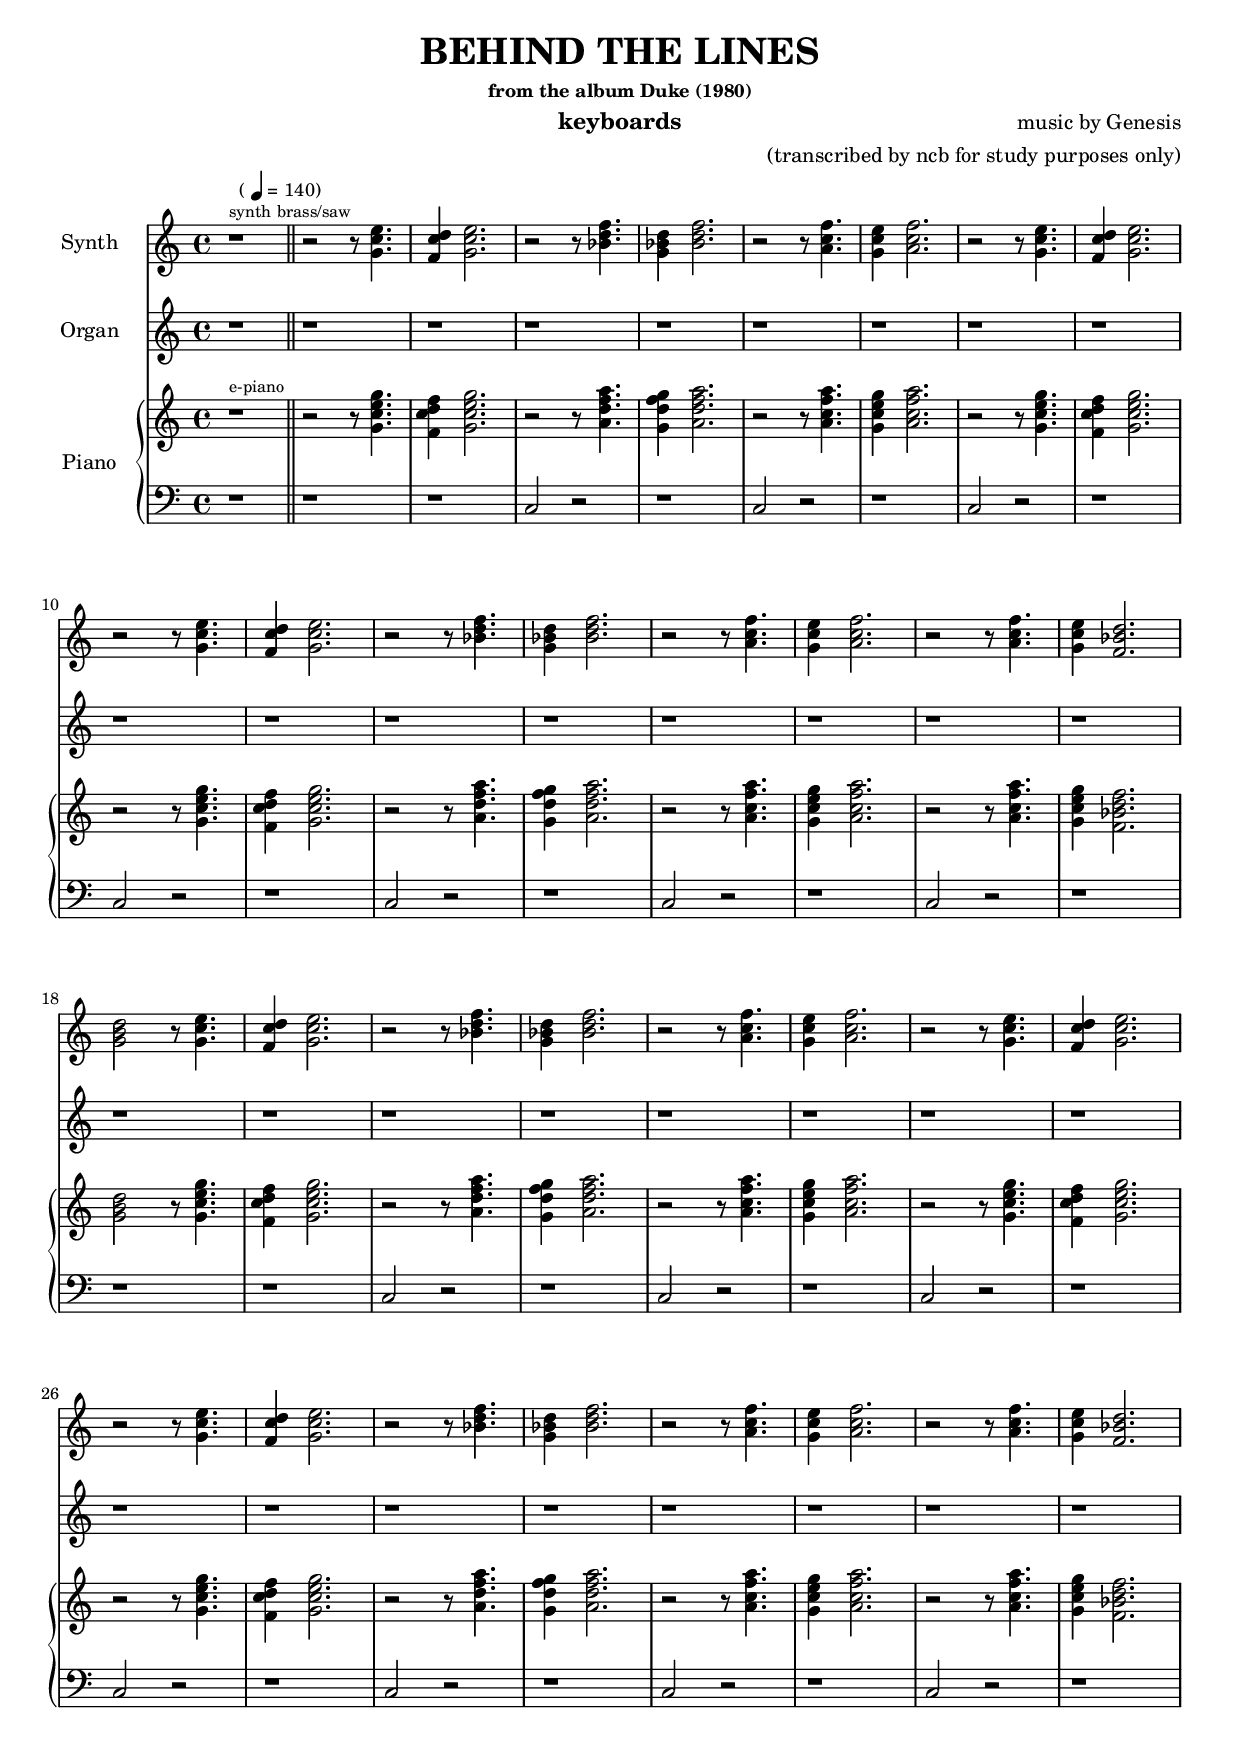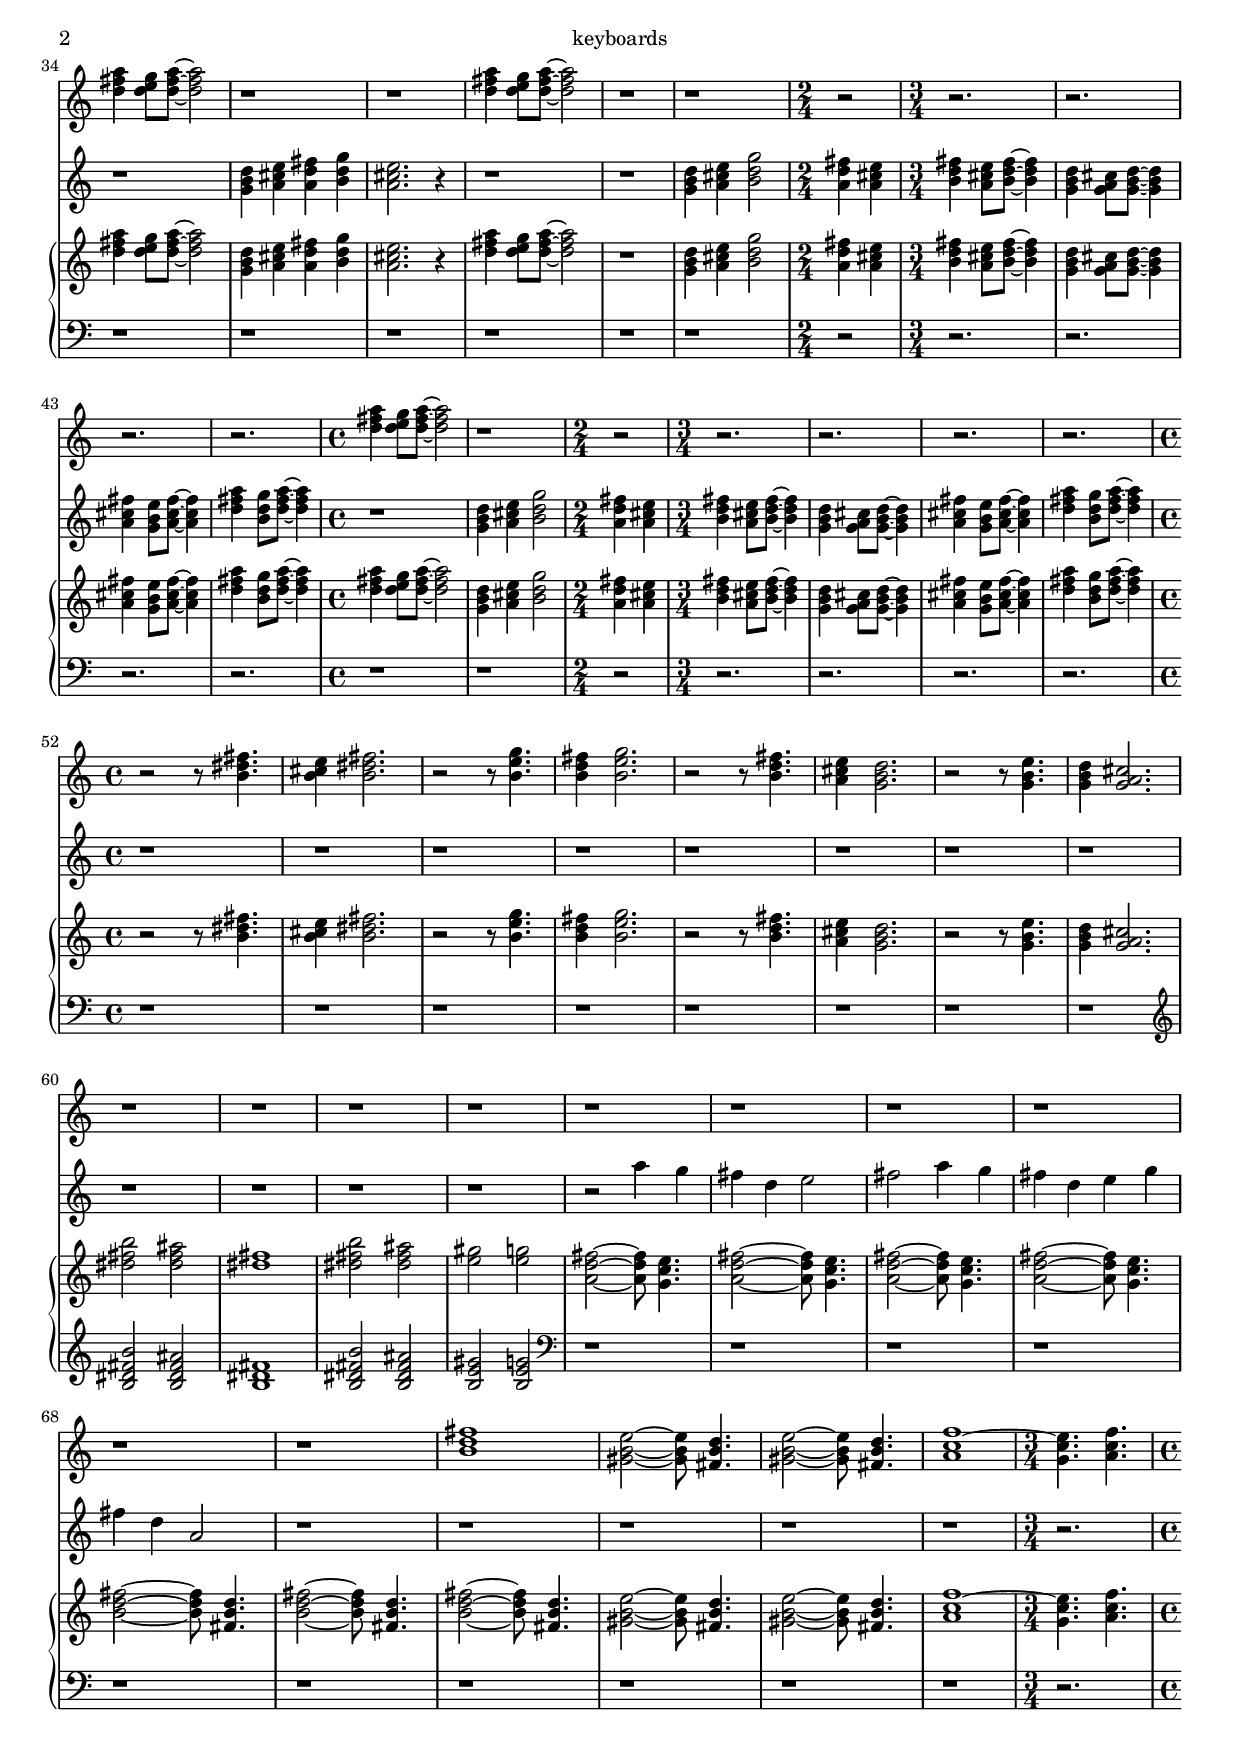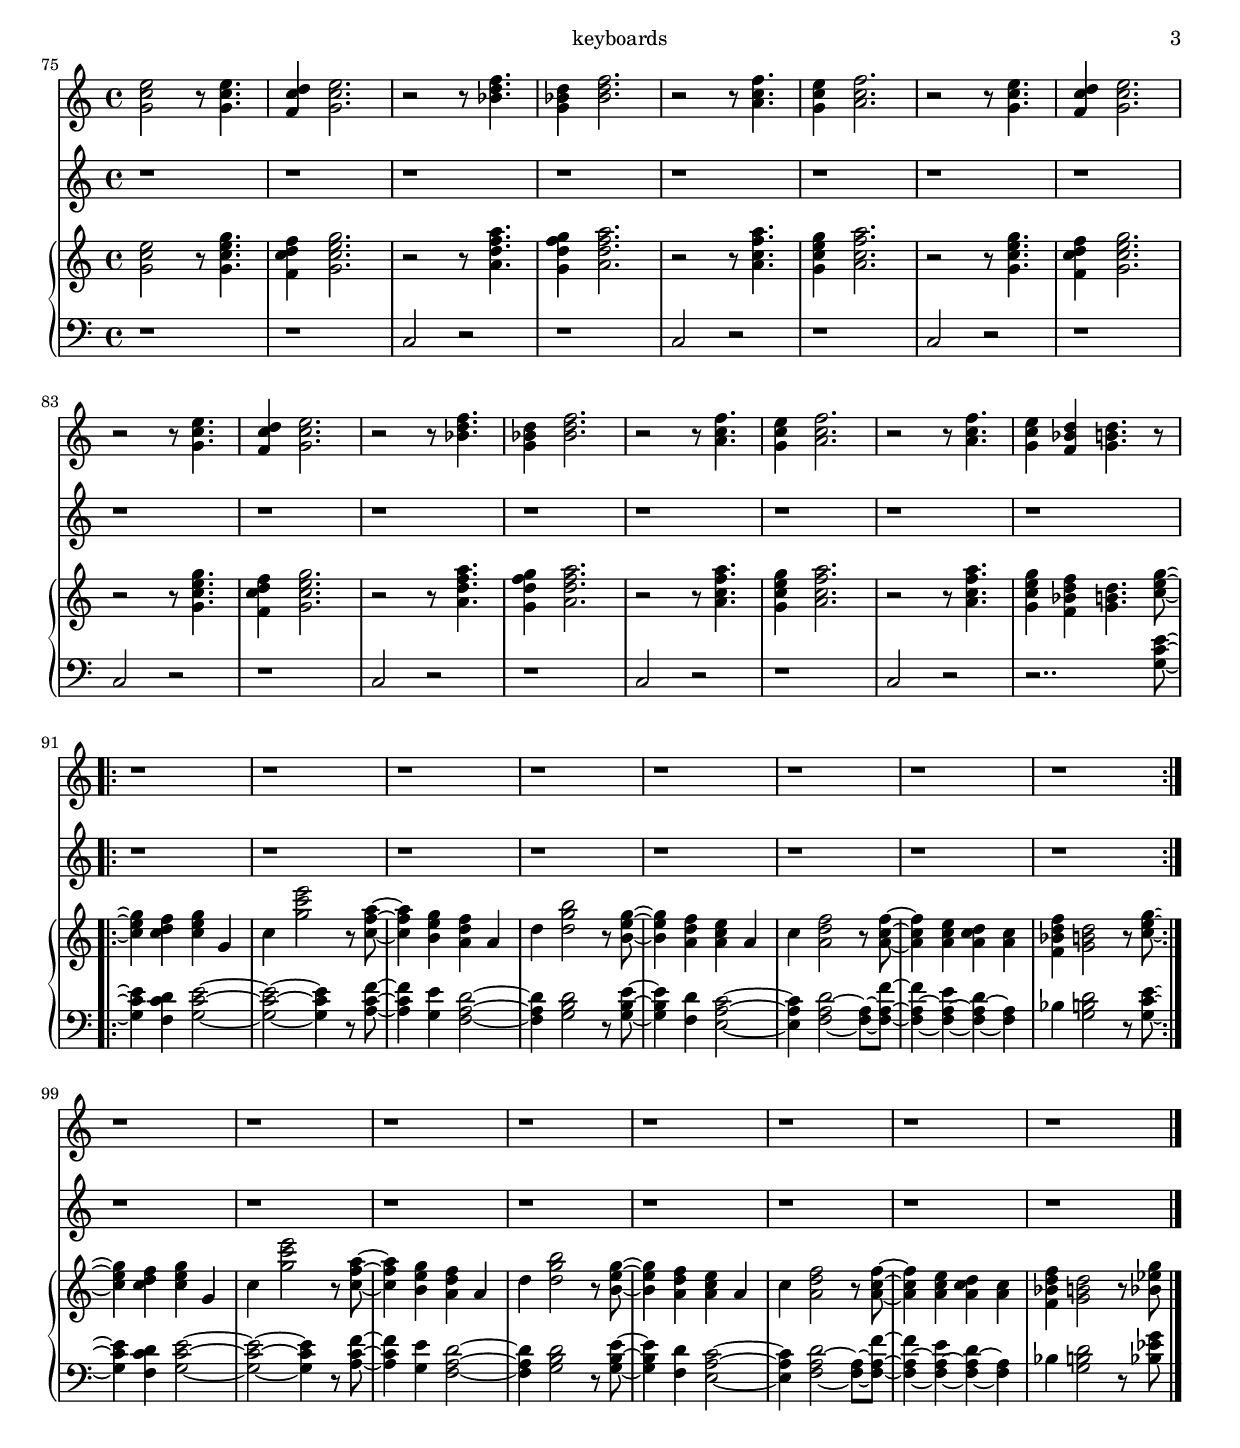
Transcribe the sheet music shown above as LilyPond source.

\version "2.12.3"
#(ly:set-option 'delete-intermediate-files #t)


% -----------------------------------------------------------------------------------------------------------------------
% -----------------------------------------------------------------------------------------------------------------------
%                                                      INTRO
% -----------------------------------------------------------------------------------------------------------------------
% -----------------------------------------------------------------------------------------------------------------------
synthIntroA = \relative c'' {
    r2								r8	<g c e>4.
	<f c' d>4			<g c e>2.

    r2								r8	<bes d f>4.
	<g bes d>4			<bes d f>2.
	
    r2								r8	<a c f>4.
	<g c e>4			<a c f>2.

    r2								r8	<g c e>4.
	<f c' d>4			<g c e>2.
}
pianoUpperIntroA = \relative c'' {
    r2								r8	<g c e g>4.
	<f c' d f>4			<g c e g>2.

    r2								r8	<a d f a>4.
	<g d' f g>4			<a d f a>2.
	
    r2								r8	<a c f a>4.
	<g c e g>4			<a c f a>2.

    r2								r8	<g c e g>4.
	<f c' d f>4			<g c e g>2.
}
pianoLowerIntroA = \relative c {
    r1	r1			c2 r2	r1			c2 r2	r1			c2 r2	r1
}

synthIntroB = \relative c'' {
    r2								r8	<g c e>4.
	<f c' d>4			<g c e>2.

    r2								r8	<bes d f>4.
	<g bes d>4			<bes d f>2.
	
    r2								r8	<a c f>4.
	<g c e>4			<a c f>2.

    r2								r8	<a c f>4.
	<g c e>4			<f bes d>2.
}
pianoUpperIntroB = \relative c'' {
    r2								r8	<g c e g>4.
	<f c' d f>4			<g c e g>2.

    r2								r8	<a d f a>4.
	<g d' f g>4			<a d f a>2.
	
    r2								r8	<a c f a>4.
	<g c e g>4			<a c f a>2.

    r2								r8	<a c f a>4.
	<g c e g>4			<f bes d f>2.
}
pianoLowerIntroB = \relative c {
    c2 r2	r1			c2 r2	r1			c2 r2	r1			c2 r2	r1
}

synthIntroC = \relative c'' {
    <g b d>2						r8	<g c e>4.
	<f c' d>4			<g c e>2.

    r2								r8	<bes d f>4.
	<g bes d>4			<bes d f>2.
	
    r2								r8	<a c f>4.
	<g c e>4			<a c f>2.

    r2								r8	<g c e>4.
	<f c' d>4			<g c e>2.
}
pianoUpperIntroC = \relative c'' {
    <g b d>2						r8	<g c e g>4.
	<f c' d f>4			<g c e g>2.

    r2								r8	<a d f a>4.
	<g d' f g>4			<a d f a>2.
	
    r2								r8	<a c f a>4.
	<g c e g>4			<a c f a>2.

    r2								r8	<g c e g>4.
	<f c' d f>4			<g c e g>2.
}

synthIntroBridgeA = \relative c'' {
    <d fis a>4		<d e g>8	<d fis a>8~	<d fis a>2
	r1
	r1

	<d fis a>4		<d e g>8	<d fis a>8~	<d fis a>2
	r1
	r1
	\time 2/4
	r2

	\time 3/4
	r2. r2. r2. r2.

	\time 4/4
	<d fis a>4		<d e g>8	<d fis a>8~	<d fis a>2

	r1
	\time 2/4
	r2

	\time 3/4
	r2. r2. r2. r2.
}
pianoUpperIntroBridgeA = \relative c'' {
    <d fis a>4		<d e g>8	<d fis a>8~	<d fis a>2
	<g, b d>4	<a cis e>4	<a d fis>4	<b d g>4
	<a cis e>2. r4

	<d fis a>4		<d e g>8	<d fis a>8~	<d fis a>2
	r1
	<g, b d>4	<a cis e>4		<b d g>2
	\time 2/4
	<a d fis>4	<a cis e>4

	\time 3/4
	<b d fis>4		<a cis e>8	<b d fis>8~	<b d fis>4
	<g b d>4		<g a cis>8	<g b d>8~	<g b d>4
	<a cis fis>4	<g b e>8	<a cis fis>8~	<a cis fis>4
	<d fis a>4		<b d g>8	<d fis a>8~	<d fis a>4

	\time 4/4
	<d fis a>4		<d e g>8	<d fis a>8~	<d fis a>2

	<g, b d>4	<a cis e>4		<b d g>2
	\time 2/4
	<a d fis>4	<a cis e>4

	\time 3/4
	<b d fis>4		<a cis e>8	<b d fis>8~	<b d fis>4
	<g b d>4		<g a cis>8	<g b d>8~	<g b d>4
	<a cis fis>4	<g b e>8	<a cis fis>8~	<a cis fis>4
	<d fis a>4		<b d g>8	<d fis a>8~	<d fis a>4
}

organIntroBridgeA = \relative c''' {
    r1
	<g, b d>4	<a cis e>4	<a d fis>4	<b d g>4
	<a cis e>2. r4

	r1
	r1
	<g b d>4	<a cis e>4		<b d g>2
	\time 2/4
	<a d fis>4	<a cis e>4

	\time 3/4
	<b d fis>4		<a cis e>8	<b d fis>8~	<b d fis>4
	<g b d>4		<g a cis>8	<g b d>8~	<g b d>4
	<a cis fis>4	<g b e>8	<a cis fis>8~	<a cis fis>4
	<d fis a>4		<b d g>8	<d fis a>8~	<d fis a>4

	\time 4/4
	r1

	<g, b d>4	<a cis e>4		<b d g>2
	\time 2/4
	<a d fis>4	<a cis e>4

	\time 3/4
	<b d fis>4		<a cis e>8	<b d fis>8~	<b d fis>4
	<g b d>4		<g a cis>8	<g b d>8~	<g b d>4
	<a cis fis>4	<g b e>8	<a cis fis>8~	<a cis fis>4
	<d fis a>4		<b d g>8	<d fis a>8~	<d fis a>4
}

synthIntroBridgeB = \relative c'' {
    \time 4/4
    r2								r8	<b dis fis>4.
	<b cis e>4			<b dis fis>2.

    r2								r8	<b e g>4.
	<b d fis>4			<b e g>2.

	r2								r8	<b d fis>4.
	<a cis e>4			<g b d>2.

    r2								r8	<g b e>4.
	<g b d>4			<g a cis>2.
}
pianoUpperIntroBridgeB = \relative c'' {
    \time 4/4
    r2								r8	<b dis fis>4.
	<b cis e>4			<b dis fis>2.

    r2								r8	<b e g>4.
	<b d fis>4			<b e g>2.

	r2								r8	<b d fis>4.
	<a cis e>4			<g b d>2.

    r2								r8	<g b e>4.
	<g b d>4			<g a cis>2.
}
pianoLowerIntroBridgeB = \relative c'' {
    \time 4/4
    r1 r1 r1 r1 r1 r1 r1 r1
}

synthIntroBridgeC = \relative c'' {
    r1 r1 r1 r1
}
pianoUpperIntroBridgeC = \relative c'' {
    <dis fis b>2		<dis fis ais>2
	<dis fis>1

    <dis fis b>2		<dis fis ais>2
    <e gis>2			<e g>2
}
pianoLowerIntroBridgeC = \relative c' {
    \clef violin
    <b dis fis b>2		<b dis fis ais>2
	<b dis fis>1

    <b dis fis b>2		<b dis fis ais>2
    <b e gis>2			<b e g>2
	\clef bass
}

synthIntroBridgeD = \relative c'' {
    r1 r1 r1 r1 r1 r1

	<b d fis>1

	<gis b e>2~ <gis b e>8		<fis b d>4.
	<gis b e>2~ <gis b e>8		<fis b d>4.

	<a c f>1~ \time 3/4 <g c e>4. <a c f>4. \time 4/4
}
organIntroBridgeD = \relative c'' {
    r2 a'4 g 									
	fis d e2
	fis2 a4 g
	fis d e g

	fis d a2 r1
	r1

    r1 r1
	r1 \time 3/4 r2. \time 4/4
}
pianoUpperIntroBridgeD = \relative c'' {
    <a d fis>2~ <a d fis>8		<g c e>4.
	<a d fis>2~ <a d fis>8		<g c e>4.
	<a d fis>2~ <a d fis>8		<g c e>4.
	<a d fis>2~ <a d fis>8		<g c e>4.

	<b d fis>2~ <b d fis>8		<fis b d>4.
	<b d fis>2~ <b d fis>8		<fis b d>4.
	<b d fis>2~ <b d fis>8		<fis b d>4.

	<gis b e>2~ <gis b e>8		<fis b d>4.
	<gis b e>2~ <gis b e>8		<fis b d>4.

	<a c f>1~ \time 3/4 <g c e>4. <a c f>4. \time 4/4
}
pianoLowerIntroBridgeD = \relative c'' {
    r1 r1 r1 r1 r1 r1 r1 r1 r1 r1 \time 3/4 r2. \time 4/4
}

synthIntroBridgeE = \relative c'' {
    <g c e>2						r8	<g c e>4.
	<f c' d>4			<g c e>2.

    r2								r8	<bes d f>4.
	<g bes d>4			<bes d f>2.
	
    r2								r8	<a c f>4.
	<g c e>4			<a c f>2.

    r2								r8	<g c e>4.
	<f c' d>4			<g c e>2.
}
pianoUpperIntroBridgeE = \relative c'' {
    <g c e>2						r8	<g c e g>4.
	<f c' d f>4			<g c e g>2.

    r2								r8	<a d f a>4.
	<g d' f g>4			<a d f a>2.
	
    r2								r8	<a c f a>4.
	<g c e g>4			<a c f a>2.

    r2								r8	<g c e g>4.
	<f c' d f>4			<g c e g>2.
}
pianoLowerIntroBridgeE = \relative c'' {
    c2 r2	r1			c2 r2	r1			c2 r2	r1			c2 r2	r1
}

synthIntroBridgeF = \relative c'' {
    r2								r8	<g c e>4.
	<f c' d>4			<g c e>2.

    r2								r8	<bes d f>4.
	<g bes d>4			<bes d f>2.
	
    r2								r8	<a c f>4.
	<g c e>4			<a c f>2.

    r2								r8	<a c f>4.
	<g c e>4			<f bes d>4		<g b d>4.		r8
}
pianoUpperIntroBridgeF = \relative c'' {
    r2								r8	<g c e g>4.
	<f c' d f>4			<g c e g>2.

    r2								r8	<a d f a>4.
	<g d' f g>4			<a d f a>2.
	
    r2								r8	<a c f a>4.
	<g c e g>4			<a c f a>2.

    r2								r8	<a c f a>4.
	<g c e g>4			<f bes d f>4	<g b d>4. 		<c e g>8~
}
pianoLowerIntroBridgeF = \relative c {
    c2 r2	r1			c2 r2	r1			c2 r2	r1			c2 r2			r2..		<g' c e>8~
}
% -----------------------------------------------------------------------------------------------------------------------
% -----------------------------------------------------------------------------------------------------------------------
%                                                      TEMA CANTATO
% -----------------------------------------------------------------------------------------------------------------------
% -----------------------------------------------------------------------------------------------------------------------
restCantatoA = \relative c'' {
    r1 r1 r1 r1 r1 r1 r1 r1
}
pianoUpperCantatoA = \relative c'' {
	<c e g>4	<c d f>4	<c e g>4		g4			  
	c4	   		<g' c e>2			    	r8  <c, f a>8~

	<c f a>4	<b e g>4	<a d f>4		a4
	d4			<d g b>2					r8   <b e g>8~

	<b e g>4	<a d f>4	<a c e>4		a4
	c4			<a d f>2					r8   <a c f>8~

	<a c f>4	<a c e>4	<a c d>4	<a c>4
	<f bes d f>4			<g b d>2		r8   <c e g>8~
}
pianoLowerCantatoA = \relative c' {
	<g c e>4   <f c' d>4	<g c e>2~
	<g c e>2~				<g c e>4		r8   <a c f>8~

	<a c f>4	<g e'>4		<f a d>2~
	<f a d>4	<g b d>2					r8   <g b e>8~

	<g b e>4	<f d'>4		<e a c>2~
    <e a c>4	<f a d>2~					<f a>8~  <f a f'>8~

	<f a f'>4~  <f a e'>4~	<f a d>4~		<f a>4          
	bes4		<g b d>2					r8   <g c e>8~
}
pianoUpperCantatoAb = \relative c'' {
	<c e g>4	<c d f>4	<c e g>4		g4			  
	c4	   		<g' c e>2			    	r8  <c, f a>8~

	<c f a>4	<b e g>4	<a d f>4		a4
	d4			<d g b>2					r8   <b e g>8~

	<b e g>4	<a d f>4	<a c e>4		a4
	c4			<a d f>2					r8   <a c f>8~

	<a c f>4	<a c e>4	<a c d>4	<a c>4
	<f bes d f>4			<g b d>2		r8   <bes ees g>8~
}
pianoLowerCantatoAb = \relative c' {
	<g c e>4   <f c' d>4	<g c e>2~
	<g c e>2~				<g c e>4		r8   <a c f>8~

	<a c f>4	<g e'>4		<f a d>2~
	<f a d>4	<g b d>2					r8   <g b e>8~

	<g b e>4	<f d'>4		<e a c>2~
    <e a c>4	<f a d>2~					<f a>8~  <f a f'>8~

	<f a f'>4~  <f a e'>4~	<f a d>4~		<f a>4          
	bes4		<g b d>2					r8   <bes ees g>8~
}
% -----------------------------------------------------------------------------------------------------------------------
% -----------------------------------------------------------------------------------------------------------------------
%                                                      FINALE
% -----------------------------------------------------------------------------------------------------------------------
% -----------------------------------------------------------------------------------------------------------------------
organFinale = \relative c' {


  <fis b dis>1 \fermata
}
% -----------------------------------------------------------------------------------------------------------------------
% -----------------------------------------------------------------------------------------------------------------------
%                                                      BUILD ALL
% -----------------------------------------------------------------------------------------------------------------------
% -----------------------------------------------------------------------------------------------------------------------

synthPart = {
    \clef violin

    \time 4/4 r1 ^\markup { \tiny {synth brass/saw} }
    \bar "||"

	% INTRO
	\synthIntroA \synthIntroB \synthIntroC \synthIntroB
	\synthIntroBridgeA \synthIntroBridgeB
	\synthIntroBridgeC \synthIntroBridgeD
	\synthIntroBridgeE \synthIntroBridgeF
	\break

	% TEMA CANTATO
	\repeat volta 2 {
	    \restCantatoA
	}
	\restCantatoA
}

organPart = {
    \clef violin

    \time 4/4 r1
    \bar "||"

    % INTRO
	r1 r1 r1 r1 r1 r1 r1 r1 	r1 r1 r1 r1 r1 r1 r1 r1		 r1 r1 r1 r1 r1 r1 r1 r1		r1 r1 r1 r1 r1 r1 r1 r1
	\organIntroBridgeA \pianoLowerIntroBridgeB
	r1 r1 r1 r1 \organIntroBridgeD
	r1 r1 r1 r1 r1 r1 r1 r1		r1 r1 r1 r1 r1 r1 r1 r1
	\break

	% TEMA CANTATO
	\repeat volta 2 {
	    \restCantatoA
	}
	\restCantatoA
}

pianoUpperPart = {
    \clef violin

    \time 4/4 r1 ^\markup { \tiny {e-piano} }
    \bar "||"

    % INTRO
	\pianoUpperIntroA \break \pianoUpperIntroB \break \pianoUpperIntroC \break \pianoUpperIntroB \break
	\pianoUpperIntroBridgeA \break \pianoUpperIntroBridgeB \break
    \pianoUpperIntroBridgeC \pianoUpperIntroBridgeD \break
	\pianoUpperIntroBridgeE \pianoUpperIntroBridgeF
	\break

	% TEMA CANTATO
	\repeat volta 2 {
	    \pianoUpperCantatoA
	}
	\pianoUpperCantatoAb

    \bar "|."
}

pianoLowerPart = {
    \clef bass

    \time 4/4 r1
    \bar "||"

    % INTRO
	\pianoLowerIntroA \pianoLowerIntroB \pianoLowerIntroA \pianoLowerIntroB
	r1 r1 r1 r1 r1 r1 \time 2/4 r2 \time 3/4 r2. r2. r2. r2. \time 4/4 r1 r1 \time 2/4 r2 \time 3/4 r2. r2. r2. r2.     \pianoLowerIntroBridgeB
	\pianoLowerIntroBridgeC \pianoLowerIntroBridgeD
	\pianoLowerIntroA \pianoLowerIntroBridgeF
	\break

	% TEMA CANTATO
	\repeat volta 2 {
	    \pianoLowerCantatoA
	}
	\pianoLowerCantatoAb
}


#(set-global-staff-size 18)


\book {

    \header {
        title       = \markup {\larger "BEHIND THE LINES"}
        subtitle    = ""
        subsubtitle = "from the album Duke (1980)"
        instrument  = "keyboards"
        composer    = "music by Genesis"
        arranger    = "(transcribed by ncb for study purposes only)"
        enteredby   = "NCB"
        piece       = \markup { \bold "                             " \smaller { (\note #"4"#1 = 140) } }
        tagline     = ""
    }


    \score {
    <<
        \new Staff = "Synth" \with { midiInstrument = #"lead 2 (sawtooth)" } %% synthstrings 1" }
        <<
            \set Staff.instrumentName = \markup { "Synth" }
            \synthPart
        >>
        \new Staff = "Organ" \with { midiInstrument = #"reed organ" }
        <<
            \set Staff.instrumentName = \markup { "Organ" }
            \organPart
        >>
        \new PianoStaff = "EPiano" \with { midiInstrument = #"electric grand" }
        <<
            \set PianoStaff.instrumentName = \markup { "Piano" }
            \new Staff = upper \pianoUpperPart
			\new Staff = upper \pianoLowerPart
        >>
    >>
    \layout { \context { \override VerticalAlignment #'forced-distance = #8 } }
    \midi { \context { \Score tempoWholesPerMinute = #(ly:make-moment 140 4) } }
    }

}